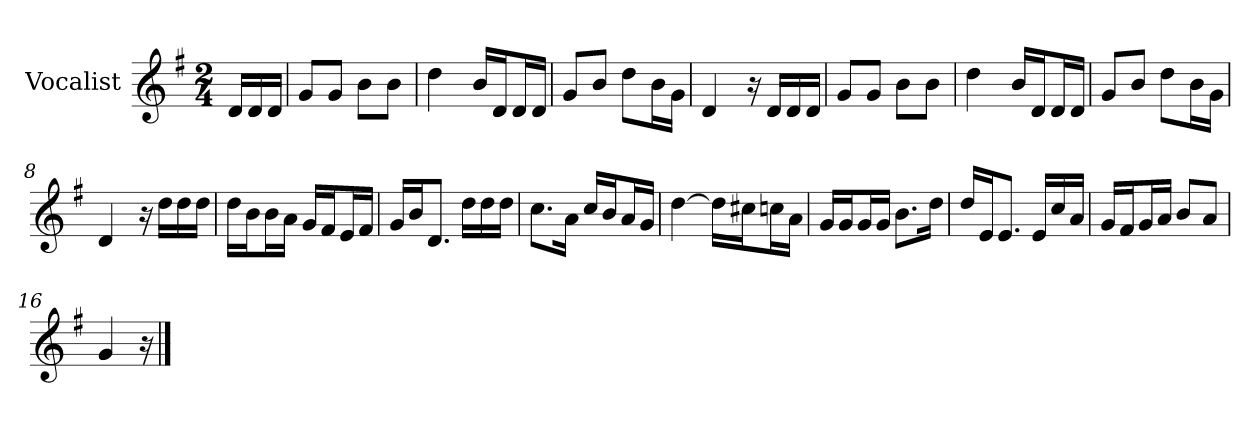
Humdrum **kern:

**kern
*part1
*staff1
*I"Vocalist
*k[f#]
*G:
*M2/4
=
16dLL
16d
16dJJ
=1
8gL
8gJ
8bL
8bJ
=2
4dd
16bLL
16dJ
16dL
16dJJ
=3
8gL
8bJ
8ddL
16bL
16gJJ
=4
4d
16r
16dLL
16d
16dJJ
=5
8gL
8gJ
8bL
8bJ
=6
4dd
16bLL
16dJ
16dL
16dJJ
=7
8gL
8bJ
8ddL
16bL
16gJJ
=8
4d
16r
16ddLL
16dd
16ddJJ
=9
16ddLL
16bJ
16bL
16aJJ
16gLL
16f#J
16eL
16f#JJ
=10
16gLL
16bJ
8.dJ
16ddLL
16dd
16ddJJ
=11
8.ccL
16aJk
16ccLL
16bJ
16aL
16gJJ
=12
[4dd
16ddLL]
16cc#XJ
16ccnL
16aJJ
=13
16gLL
16gJ
16gL
16gJJ
8.bL
16ddJk
=14
16ddLL
16eJ
8.eJ
16eLL
16cc
16aJJ
=15
16gLL
16f#J
16gL
16aJJ
8bL
8aJ
=16
4g
16r
==
*-
